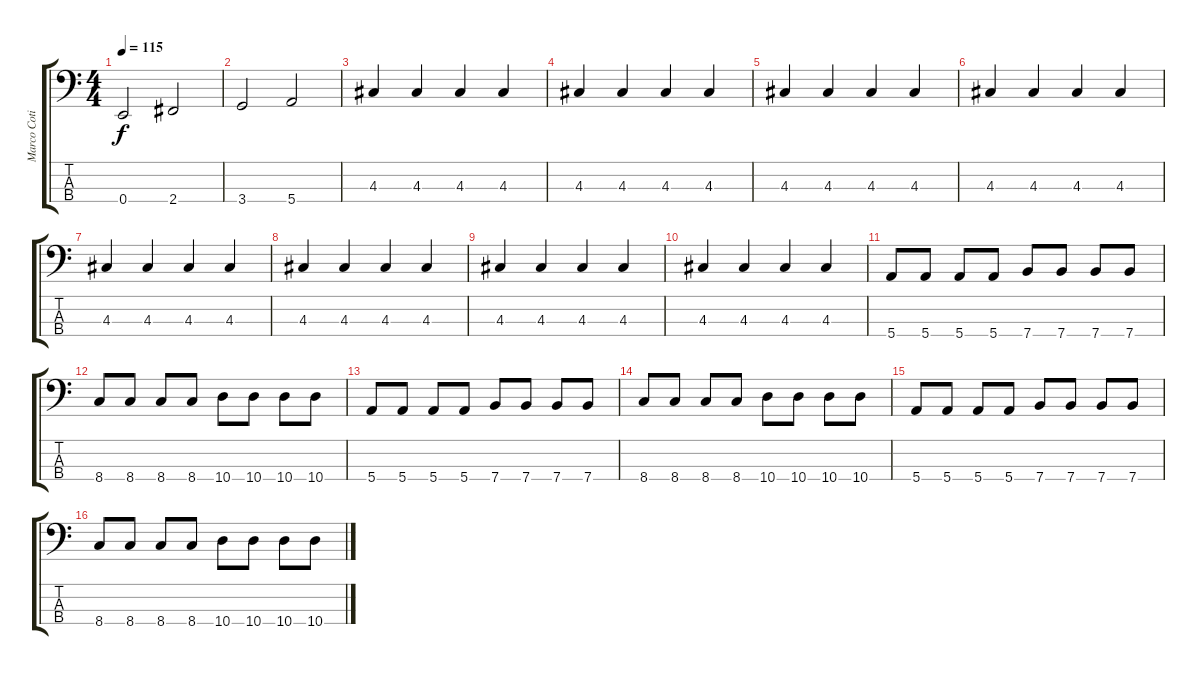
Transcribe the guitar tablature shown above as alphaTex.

\track ("Marco Coti Zelati" "Marco Coti") {instrument electricbassfinger}
\staff {score tabs}
\tuning (G2 D2 A1 E1) {hide}
\ts (4 4)
\tempo 115
\clef f4
\ks c
0.4.2{dy f} 2.4.2 |
3.4.2 5.4.2 |
4.3.4 4.3.4 4.3.4 4.3.4 |
4.3.4 4.3.4 4.3.4 4.3.4 |
4.3.4 4.3.4 4.3.4 4.3.4 |
4.3.4 4.3.4 4.3.4 4.3.4 |
4.3.4 4.3.4 4.3.4 4.3.4 |
4.3.4 4.3.4 4.3.4 4.3.4 |
4.3.4 4.3.4 4.3.4 4.3.4 |
4.3.4 4.3.4 4.3.4 4.3.4 |
5.4.8 5.4.8 5.4.8 5.4.8 7.4.8 7.4.8 7.4.8 7.4.8 |
8.4.8 8.4.8 8.4.8 8.4.8 10.4.8 10.4.8 10.4.8 10.4.8 |
5.4.8 5.4.8 5.4.8 5.4.8 7.4.8 7.4.8 7.4.8 7.4.8 |
8.4.8 8.4.8 8.4.8 8.4.8 10.4.8 10.4.8 10.4.8 10.4.8 |
5.4.8 5.4.8 5.4.8 5.4.8 7.4.8 7.4.8 7.4.8 7.4.8 |
8.4.8 8.4.8 8.4.8 8.4.8 10.4.8 10.4.8 10.4.8 10.4.8
